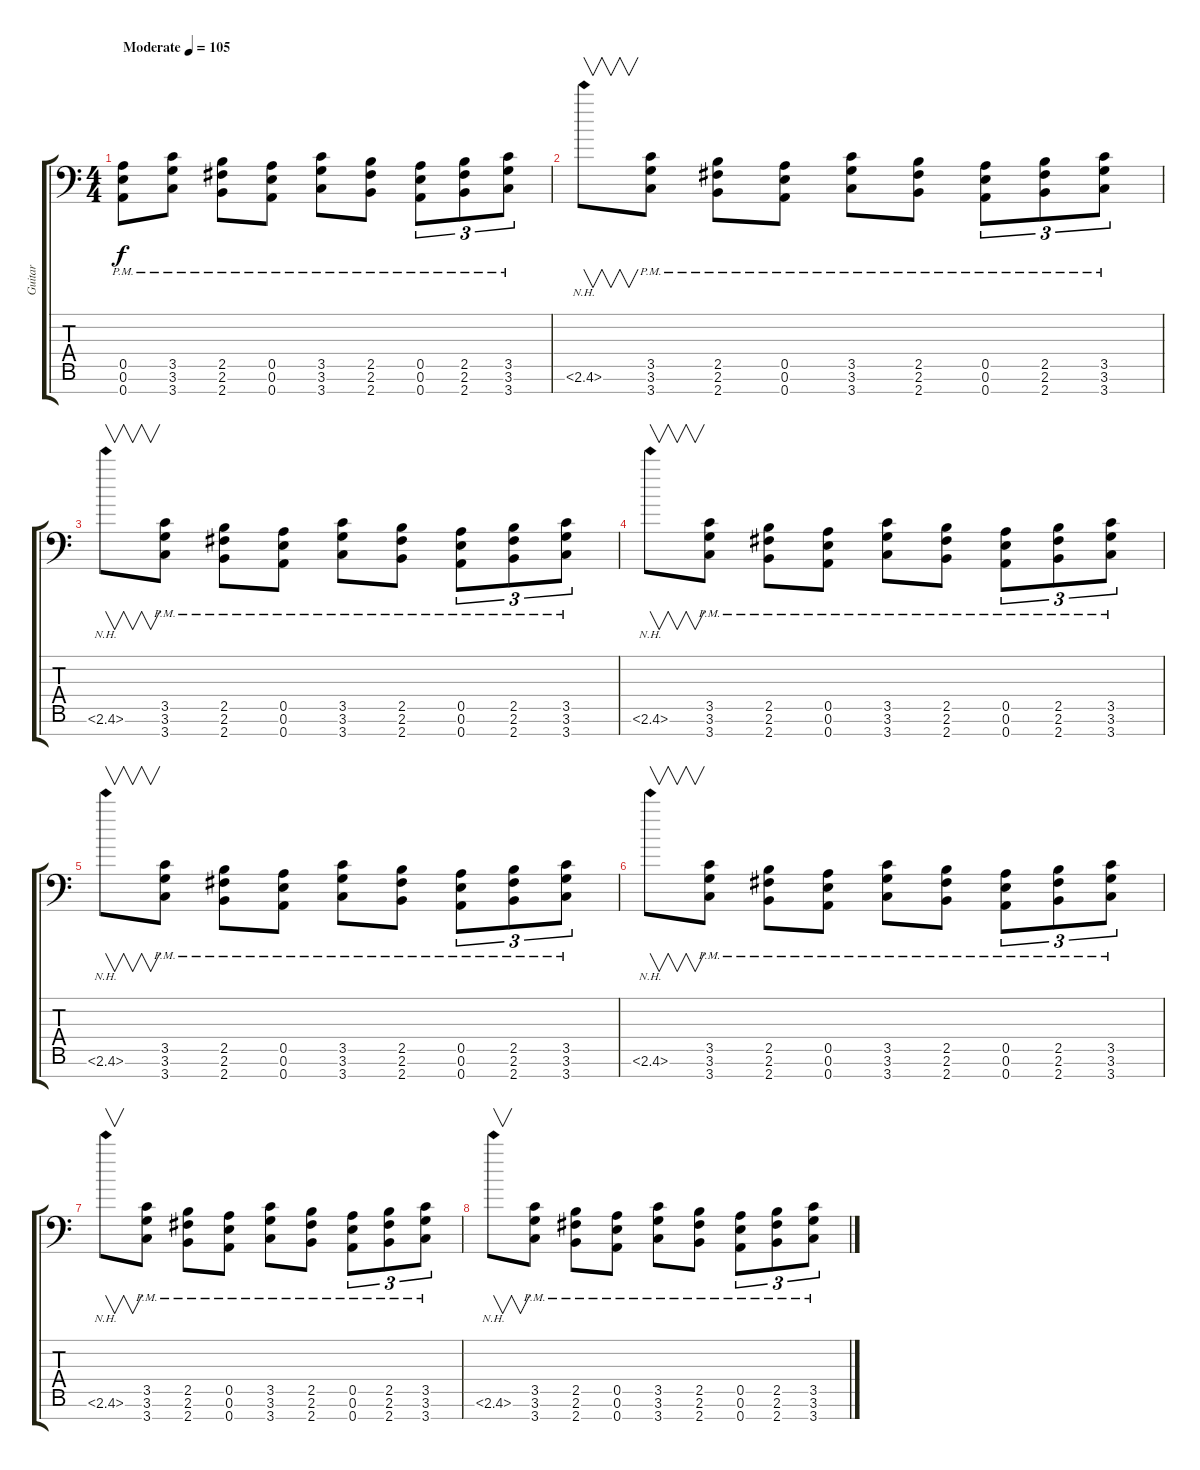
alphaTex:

\track ("Guitar" "Guitar") {instrument distortionguitar}
\staff {score tabs}
\tuning (E4 B3 G3 D3 A2 E2 A1) {hide}
\ts (4 4)
\tempo (105 "Moderate")
\clef f4
\ks c
(0.5{pm} 0.6{pm} 0.7{pm}).8{dy f instrument distortionguitar} (3.5{pm} 3.6{pm} 3.7{pm}).8 (2.5{pm} 2.6{pm} 2.7{pm}).8 (0.5{pm} 0.6{pm} 0.7{pm}).8 (3.5{pm} 3.6{pm} 3.7{pm}).8 (2.5{pm} 2.6{pm} 2.7{pm}).8 (0.5{pm} 0.6{pm} 0.7{pm}).8{tu (3 2)} (2.5{pm} 2.6{pm} 2.7{pm}).8{tu (3 2)} (3.5{pm} 3.6{pm} 3.7{pm}).8{tu (3 2)} |
2.6{nh}.8{v} (3.5{pm} 3.6{pm} 3.7{pm}).8 (2.5{pm} 2.6{pm} 2.7{pm}).8 (0.5{pm} 0.6{pm} 0.7{pm}).8 (3.5{pm} 3.6{pm} 3.7{pm}).8 (2.5{pm} 2.6{pm} 2.7{pm}).8 (0.5{pm} 0.6{pm} 0.7{pm}).8{tu (3 2)} (2.5{pm} 2.6{pm} 2.7).8{tu (3 2)} (3.5{pm} 3.6{pm} 3.7{pm}).8{tu (3 2)} |
2.6{nh}.8{v} (3.5{pm} 3.6{pm} 3.7{pm}).8 (2.5{pm} 2.6{pm} 2.7{pm}).8 (0.5{pm} 0.6{pm} 0.7{pm}).8 (3.5{pm} 3.6{pm} 3.7{pm}).8 (2.5{pm} 2.6{pm} 2.7{pm}).8 (0.5{pm} 0.6{pm} 0.7{pm}).8{tu (3 2)} (2.5{pm} 2.6{pm} 2.7).8{tu (3 2)} (3.5{pm} 3.6{pm} 3.7{pm}).8{tu (3 2)} |
2.6{nh}.8{v} (3.5{pm} 3.6{pm} 3.7{pm}).8 (2.5{pm} 2.6{pm} 2.7{pm}).8 (0.5{pm} 0.6{pm} 0.7{pm}).8 (3.5{pm} 3.6{pm} 3.7{pm}).8 (2.5{pm} 2.6{pm} 2.7{pm}).8 (0.5{pm} 0.6{pm} 0.7{pm}).8{tu (3 2)} (2.5{pm} 2.6{pm} 2.7).8{tu (3 2)} (3.5{pm} 3.6{pm} 3.7{pm}).8{tu (3 2)} |
2.6{nh}.8{v} (3.5{pm} 3.6{pm} 3.7{pm}).8 (2.5{pm} 2.6{pm} 2.7{pm}).8 (0.5{pm} 0.6{pm} 0.7{pm}).8 (3.5{pm} 3.6{pm} 3.7{pm}).8 (2.5{pm} 2.6{pm} 2.7{pm}).8 (0.5{pm} 0.6{pm} 0.7{pm}).8{tu (3 2)} (2.5{pm} 2.6{pm} 2.7).8{tu (3 2)} (3.5{pm} 3.6{pm} 3.7{pm}).8{tu (3 2)} |
2.6{nh}.8{v} (3.5{pm} 3.6{pm} 3.7{pm}).8 (2.5{pm} 2.6{pm} 2.7{pm}).8 (0.5{pm} 0.6{pm} 0.7{pm}).8 (3.5{pm} 3.6{pm} 3.7{pm}).8 (2.5{pm} 2.6{pm} 2.7{pm}).8 (0.5{pm} 0.6{pm} 0.7{pm}).8{tu (3 2)} (2.5{pm} 2.6{pm} 2.7).8{tu (3 2)} (3.5{pm} 3.6{pm} 3.7{pm}).8{tu (3 2)} |
2.6{nh}.8{v} (3.5{pm} 3.6{pm} 3.7{pm}).8 (2.5{pm} 2.6{pm} 2.7{pm}).8 (0.5{pm} 0.6{pm} 0.7{pm}).8 (3.5{pm} 3.6{pm} 3.7{pm}).8 (2.5{pm} 2.6{pm} 2.7{pm}).8 (0.5{pm} 0.6{pm} 0.7{pm}).8{tu (3 2)} (2.5{pm} 2.6{pm} 2.7).8{tu (3 2)} (3.5{pm} 3.6{pm} 3.7{pm}).8{tu (3 2)} |
2.6{nh}.8{v} (3.5{pm} 3.6{pm} 3.7{pm}).8 (2.5{pm} 2.6{pm} 2.7{pm}).8 (0.5{pm} 0.6{pm} 0.7{pm}).8 (3.5{pm} 3.6{pm} 3.7{pm}).8 (2.5{pm} 2.6{pm} 2.7{pm}).8 (0.5{pm} 0.6{pm} 0.7{pm}).8{tu (3 2)} (2.5{pm} 2.6{pm} 2.7).8{tu (3 2)} (3.5{pm} 3.6{pm} 3.7{pm}).8{tu (3 2)}
